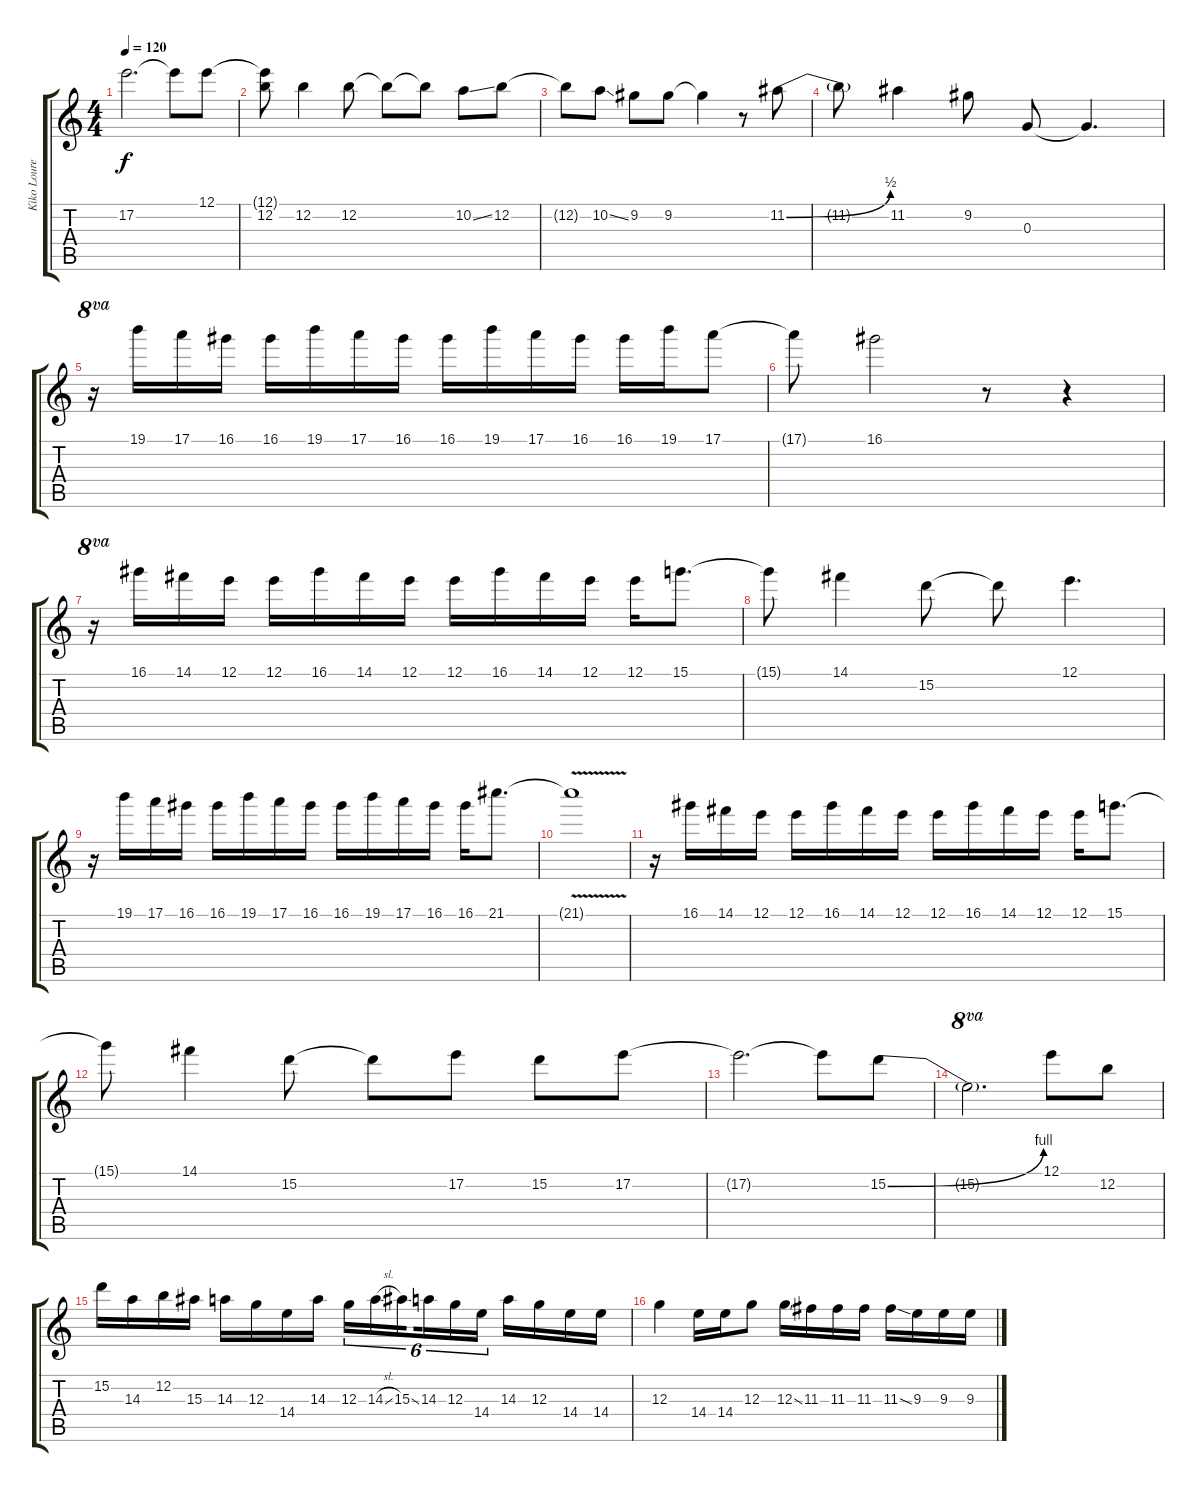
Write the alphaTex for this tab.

\track ("Kiko Loureiro" "Kiko Loure") {instrument distortionguitar}
\staff {score tabs}
\tuning (E4 B3 G3 D3 A2 E2) {hide}
\ts (4 4)
\tempo 120
\clef g2
\ks c
17.2{t}.2{d dy f} 17.2{t}.8 12.1.8 |
(12.1{t} 12.2).8 12.2.4 12.2.8 12.2{t}.8 12.2{t}.8 10.2{ss}.8 12.2.8 |
12.2{t}.8 10.2{ss}.8 9.2.8 9.2.8 9.2{t}.4 r.8 11.2{be (bend 0 0 60 2)}.8 |
11.2{t}.8 11.2.4 9.2.8 0.3.8 0.3{t}.4{d} |
r.16{ot 8va} 19.1.16 17.1.16 16.1.16 16.1.16 19.1.16 17.1.16 16.1.16 16.1.16 19.1.16 17.1.16 16.1.16 16.1.16 19.1.16 17.1.8 |
17.1{t}.8 16.1.2 r.8 r.4 |
r.16{ot 8va} 16.1.16 14.1.16 12.1.16 12.1.16 16.1.16 14.1.16 12.1.16 12.1.16 16.1.16 14.1.16 12.1.16 12.1.16 15.1.8{d} |
15.1{t}.8 14.1.4 15.2.8 15.2{t}.8 12.1.4{d} |
r.16 19.1.16 17.1.16 16.1.16 16.1.16 19.1.16 17.1.16 16.1.16 16.1.16 19.1.16 17.1.16 16.1.16 16.1.16 21.1.8{d} |
21.1{v t}.1 |
r.16 16.1.16 14.1.16 12.1.16 12.1.16 16.1.16 14.1.16 12.1.16 12.1.16 16.1.16 14.1.16 12.1.16 12.1.16 15.1.8{d} |
15.1{t}.8 14.1.4 15.2.8 15.2{t}.8 17.2.8 15.2.8 17.2.8 |
17.2{t}.2{d} 17.2{t}.8 15.2{be (bend 0 0 60 4)}.8 |
15.2{t}.2{d ot 8va} 12.1.8 12.2.8 |
15.2.16 14.3.16 12.2.16 15.3.16 14.3.16 12.3.16 14.4.16 14.3.16 12.3.16{tu (6 4)} 14.3{sl}.16{tu (6 4)} 15.3{ss}.16{tu (6 4) beam splitsecondary} 14.3.16{tu (6 4)} 12.3.16{tu (6 4)} 14.4.16{tu (6 4)} 14.3.16 12.3.16 14.4.16 14.4.16 |
12.3.4 14.4.16 14.4.16 12.3.8 12.3{ss}.16 11.3.16 11.3.16 11.3.16 11.3{ss}.16 9.3.16 9.3.16 9.3.16
